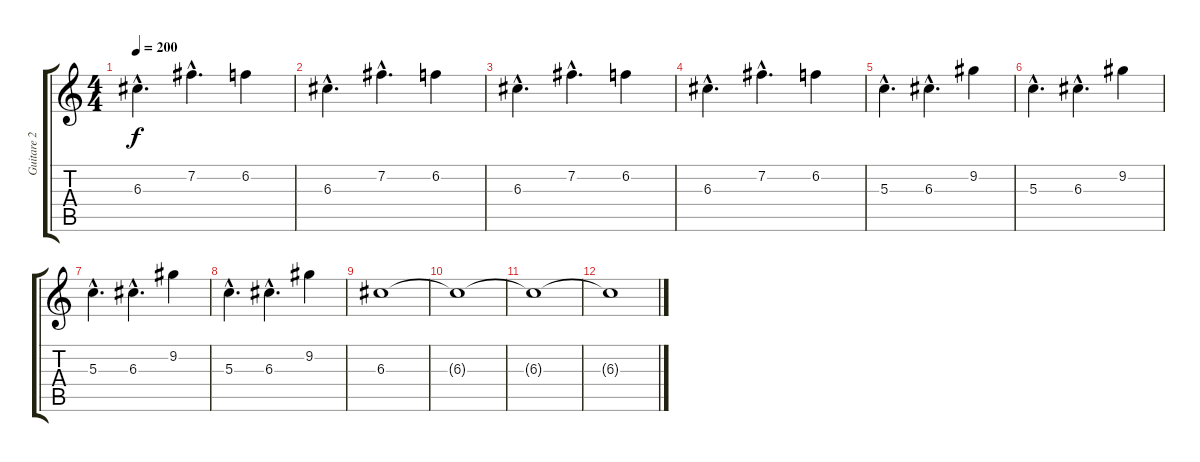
\track ("Guitare 2" "Guitare 2") {instrument distortionguitar}
\staff {score tabs}
\tuning (E4 B3 G3 D3 A2 E2) {hide}
\ts (4 4)
\tempo 200
\clef g2
\ks c
6.3{hac}.4{d dy f instrument acousticguitarsteel} 7.2{hac}.4{d} 6.2.4 |
6.3{hac}.4{d instrument acousticguitarsteel} 7.2{hac}.4{d} 6.2.4 |
6.3{hac}.4{d instrument acousticguitarsteel} 7.2{hac}.4{d} 6.2.4 |
6.3{hac}.4{d instrument acousticguitarsteel} 7.2{hac}.4{d} 6.2.4 |
5.3{hac}.4{d instrument acousticguitarsteel} 6.3{hac}.4{d} 9.2.4 |
5.3{hac}.4{d instrument acousticguitarsteel} 6.3{hac}.4{d} 9.2.4 |
5.3{hac}.4{d instrument acousticguitarsteel} 6.3{hac}.4{d} 9.2.4 |
5.3{hac}.4{d instrument acousticguitarsteel} 6.3{hac}.4{d} 9.2.4 |
6.3.1{volume 0 instrument acousticguitarsteel} |
6.3{t}.1 |
6.3{t}.1 |
6.3{t}.1
